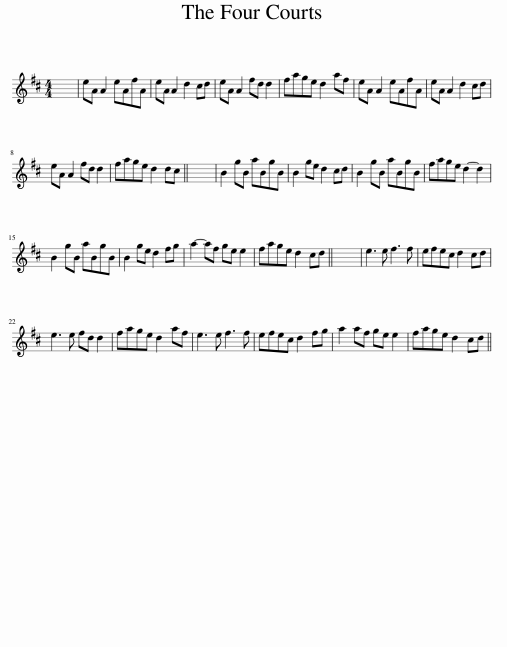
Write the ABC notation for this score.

X:1
L:1/8
M:4/4
I:linebreak $
K:D
V:1 treble
V:1
 x8 | eA A2 eAfA | eA A2 d2 cd | eA A2 fd d2 | fage d2 af | %5
 eA A2 eAfA | eA A2 d2 cd |$ eA A2 fd d2 | fage d2 dc || x8 | %10
 B2 gB aBgB | B2 ge d2 cd | B2 gB aBgB | fage d2- d2 |$ B2 gB aBgB | %15
 B2 ge d2 fg | a2- af ge e2 | fage d2 cd || x8 | e3 e f3 f | %20
 efec d2 cd |$ e3 e fd d2 | fage d2 af | e3 e f3 f | efec d2 fg | %25
 a2 af ge e2 | fage d2 cd || %27
